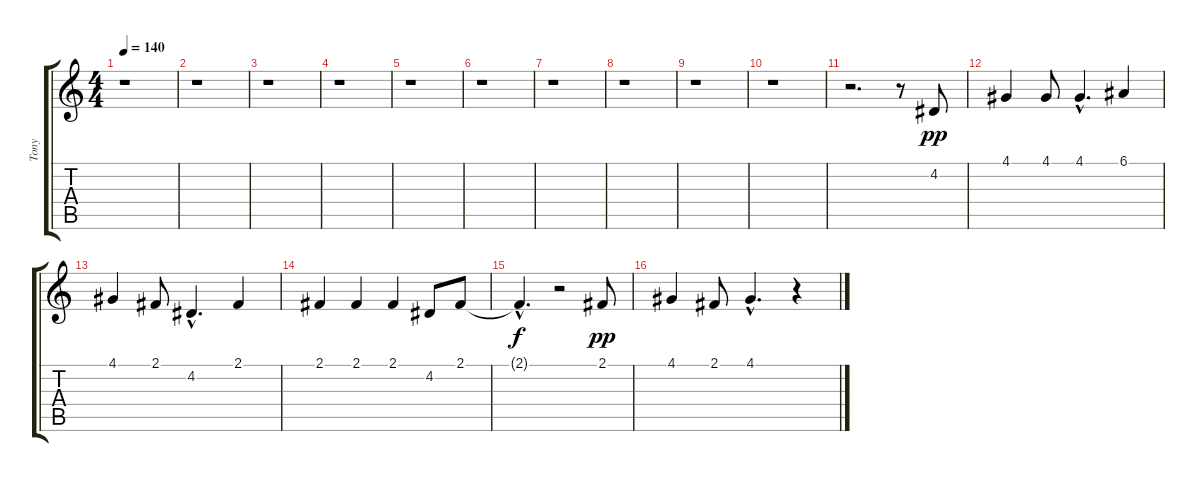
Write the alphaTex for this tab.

\track ("Tony" "Tony") {instrument lead6voice}
\staff {score tabs}
\tuning (E4 B3 G3 D3 A2 E2) {hide}
\ts (4 4)
\tempo 140
\clef g2
\ks c
r.1{dy pp instrument lead6voice} |
r.1 |
r.1 |
r.1 |
r.1 |
r.1 |
r.1 |
r.1 |
r.1 |
r.1 |
r.2{d} r.8 4.2.8 |
4.1.4{volume 15 instrument lead6voice} 4.1.8 4.1{hac}.4{d} 6.1.4 |
4.1.4 2.1.8 4.2{hac}.4{d} 2.1.4 |
2.1.4 2.1.4 2.1.4 4.2.8 2.1.8 |
2.1{hac t}.4{d dy f} r.2 2.1.8{dy pp} |
4.1.4 2.1.8 4.1{hac}.4{d} r.4
